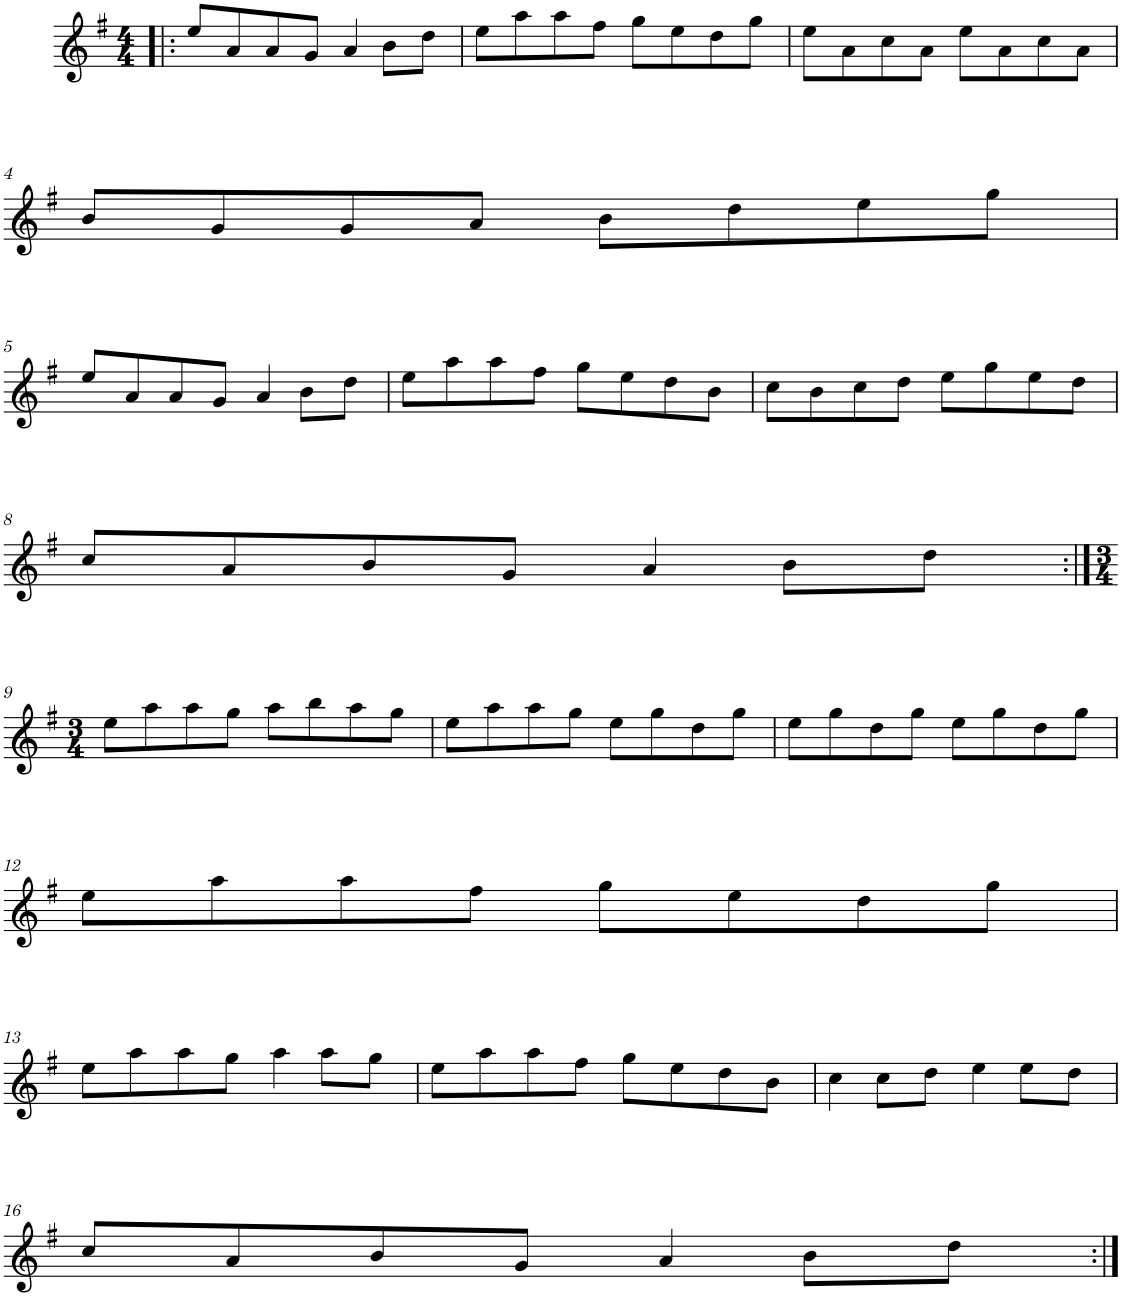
**kern
*part1
*staff1
*I"Voice
*I'V
*clefG2
*k[f#]
*M4/4
=1!|:
8ee/L
8a/
8a/
8g/J
4a/
8b\L
8dd\J
=2
8ee\L
8aa\
8aa\
8ff#\J
8gg\L
8ee\
8dd\
8gg\J
=3
8ee\L
8a\
8cc\
8a\J
8ee\L
8a\
8cc\
8a\J
!!LO:LB:g=z
=4
8b/L
8g/
8g/
8a/J
8b\L
8dd\
8ee\
8gg\J
!!LO:LB:g=z
=5
8ee/L
8a/
8a/
8g/J
4a/
8b\L
8dd\J
=6
8ee\L
8aa\
8aa\
8ff#\J
8gg\L
8ee\
8dd\
8b\J
=7
8cc\L
8b\
8cc\
8dd\J
8ee\L
8gg\
8ee\
8dd\J
!!LO:LB:g=z
=8
8cc/L
8a/
8b/
8g/J
4a/
8b\L
8dd\J
!!LO:LB:g=z
=9:|!
*M3/4
8ee\L
8aa\
8aa\
8gg\J
8aa\L
8bb\
8aa\
8gg\J
=10
8ee\L
8aa\
8aa\
8gg\J
8ee\L
8gg\
8dd\
8gg\J
=11
8ee\L
8gg\
8dd\
8gg\J
8ee\L
8gg\
8dd\
8gg\J
!!LO:LB:g=z
=12
8ee\L
8aa\
8aa\
8ff#\J
8gg\L
8ee\
8dd\
8gg\J
!!LO:LB:g=z
=13
8ee\L
8aa\
8aa\
8gg\J
4aa\
8aa\L
8gg\J
=14
8ee\L
8aa\
8aa\
8ff#\J
8gg\L
8ee\
8dd\
8b\J
=15
4cc\
8cc\L
8dd\J
4ee\
8ee\L
8dd\J
!!LO:LB:g=z
=16
8cc/L
8a/
8b/
8g/J
4a/
8b\L
8dd\J
=:|!
*-
